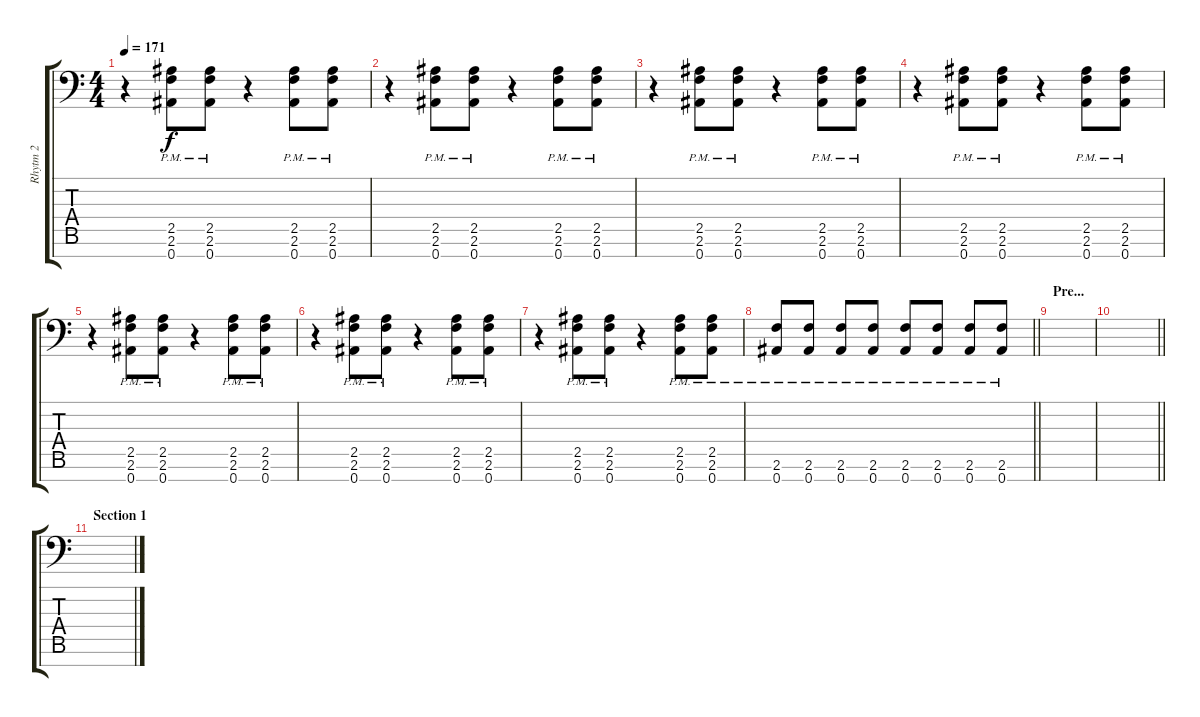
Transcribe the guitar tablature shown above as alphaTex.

\track ("Rhytm 2" "Rhytm 2") {instrument distortionguitar}
\staff {score tabs}
\tuning (Eb4 Bb3 Gb3 Db3 Ab2 Eb2 Bb1) {hide}
\ts (4 4)
\tempo 171
\clef f4
\ks c
r.4{dy f} (2.5{pm} 2.6{pm} 0.7{pm}).8 (2.5 2.6 0.7{pm}).8 r.4 (2.5{pm} 2.6{pm} 0.7{pm}).8 (2.5 2.6 0.7{pm}).8 |
r.4 (2.5{pm} 2.6{pm} 0.7{pm}).8 (2.5 2.6 0.7{pm}).8 r.4 (2.5{pm} 2.6{pm} 0.7{pm}).8 (2.5 2.6 0.7{pm}).8 |
r.4 (2.5{pm} 2.6{pm} 0.7{pm}).8 (2.5 2.6 0.7{pm}).8 r.4 (2.5{pm} 2.6{pm} 0.7{pm}).8 (2.5 2.6 0.7{pm}).8 |
r.4 (2.5{pm} 2.6{pm} 0.7{pm}).8 (2.5 2.6 0.7{pm}).8 r.4 (2.5{pm} 2.6{pm} 0.7{pm}).8 (2.5 2.6 0.7{pm}).8 |
r.4 (2.5{pm} 2.6{pm} 0.7{pm}).8 (2.5 2.6 0.7{pm}).8 r.4 (2.5{pm} 2.6{pm} 0.7{pm}).8 (2.5 2.6 0.7{pm}).8 |
r.4 (2.5{pm} 2.6{pm} 0.7{pm}).8 (2.5 2.6 0.7{pm}).8 r.4 (2.5{pm} 2.6{pm} 0.7{pm}).8 (2.5 2.6 0.7{pm}).8 |
r.4 (2.5{pm} 2.6{pm} 0.7{pm}).8 (2.5 2.6 0.7{pm}).8 r.4 (2.5{pm} 2.6{pm} 0.7{pm}).8 (2.5 2.6 0.7{pm}).8 |
\barLineRight lightlight
(2.6{pm} 0.7).8 (2.6{pm} 0.7).8 (2.6{pm} 0.7).8 (2.6{pm} 0.7).8 (2.6{pm} 0.7).8 (2.6{pm} 0.7).8 (2.6{pm} 0.7).8 (2.6{pm} 0.7).8 |
\section ("" "Pre...")
|
\barLineRight lightlight
|
\section ("" "Section 1")
